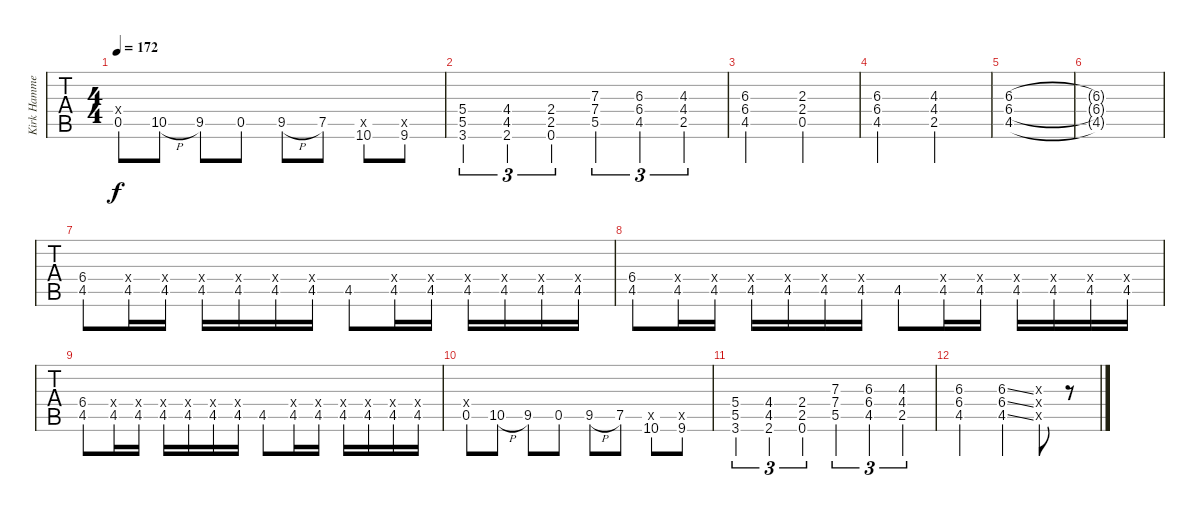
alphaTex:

\track ("Kirk Hammett" "Kirk Hamme") {instrument distortionguitar}
\staff {tabs}
\tuning (E4 B3 G3 D3 A2 E2) {hide}
\ts (4 4)
\tempo 172
\clef g2
\ks c
(0.4{x} 0.5).8{dy f} 10.5{h}.8 9.5.8 0.5.8 9.5{h}.8 7.5.8 (0.5{x} 10.6).8 (0.5{x} 9.6).8 |
(5.4 5.5 3.6).4{tu (3 2)} (4.4 4.5 2.6).4{tu (3 2)} (2.4 2.5 0.6).4{tu (3 2)} (7.3 7.4 5.5).4{tu (3 2)} (6.3 6.4 4.5).4{tu (3 2)} (4.3 4.4 2.5).4{tu (3 2)} |
(6.3 6.4 4.5).2 (2.3 2.4 0.5).2 |
(6.3 6.4 4.5).2 (4.3 4.4 2.5).2 |
(6.3 6.4 4.5).1 |
(6.3{t} 6.4{t} 4.5{t}).1 |
(6.4 4.5).8 (0.4{x} 4.5).16 (0.4{x} 4.5).16 (0.4{x} 4.5).16 (0.4{x} 4.5).16 (0.4{x} 4.5).16 (0.4{x} 4.5).16 4.5.8 (0.4{x} 4.5).16 (0.4{x} 4.5).16 (0.4{x} 4.5).16 (0.4{x} 4.5).16 (0.4{x} 4.5).16 (0.4{x} 4.5).16 |
(6.4 4.5).8 (0.4{x} 4.5).16 (0.4{x} 4.5).16 (0.4{x} 4.5).16 (0.4{x} 4.5).16 (0.4{x} 4.5).16 (0.4{x} 4.5).16 4.5.8 (0.4{x} 4.5).16 (0.4{x} 4.5).16 (0.4{x} 4.5).16 (0.4{x} 4.5).16 (0.4{x} 4.5).16 (0.4{x} 4.5).16 |
(6.4 4.5).8 (0.4{x} 4.5).16 (0.4{x} 4.5).16 (0.4{x} 4.5).16 (0.4{x} 4.5).16 (0.4{x} 4.5).16 (0.4{x} 4.5).16 4.5.8 (0.4{x} 4.5).16 (0.4{x} 4.5).16 (0.4{x} 4.5).16 (0.4{x} 4.5).16 (0.4{x} 4.5).16 (0.4{x} 4.5).16 |
(0.4{x} 0.5).8 10.5{h}.8 9.5.8 0.5.8 9.5{h}.8 7.5.8 (0.5{x} 10.6).8 (0.5{x} 9.6).8 |
(5.4 5.5 3.6).4{tu (3 2)} (4.4 4.5 2.6).4{tu (3 2)} (2.4 2.5 0.6).4{tu (3 2)} (7.3 7.4 5.5).4{tu (3 2)} (6.3 6.4 4.5).4{tu (3 2)} (4.3 4.4 2.5).4{tu (3 2)} |
(6.3 6.4 4.5).2 (6.3{ss} 6.4{ss} 4.5{ss}).4 (0.3{x} 0.4{x} 0.5{x}).8 r.8
